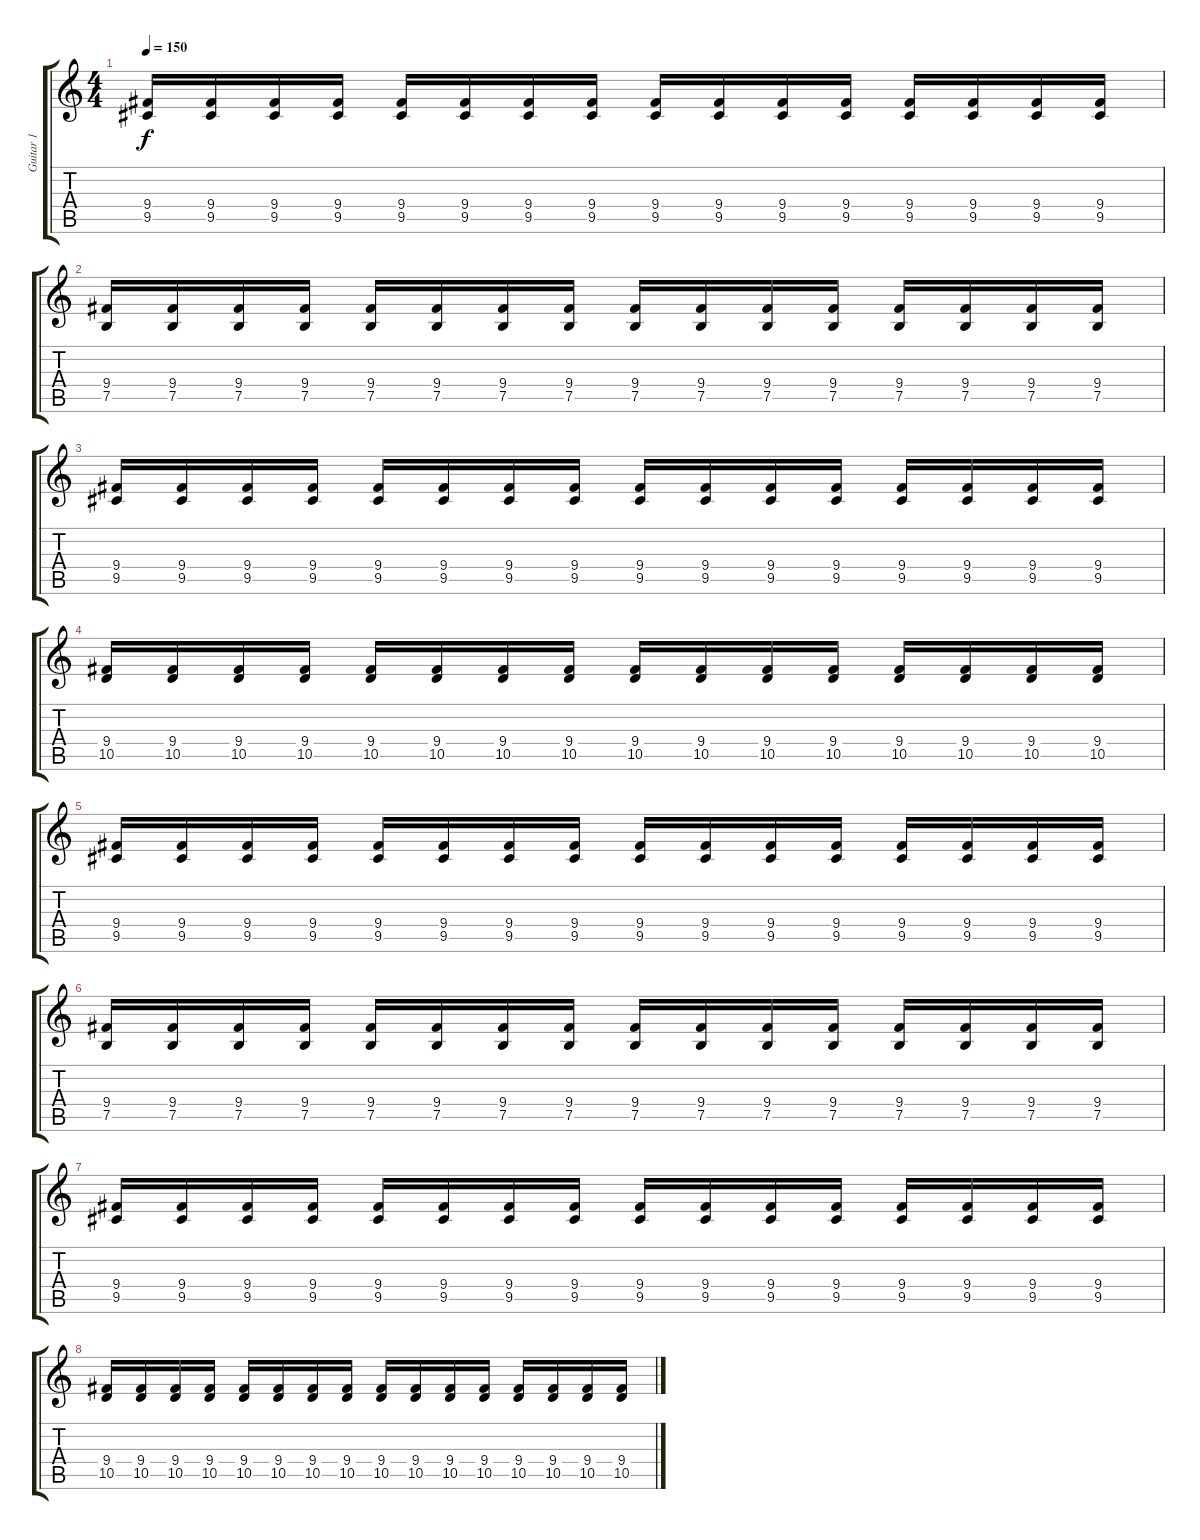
\track ("Guitar 1 " "Guitar 1 ") {instrument distortionguitar}
\staff {score tabs}
\tuning (B3 Gb3 D3 A2 E2 B1) {hide}
\ts (4 4)
\tempo 150
\clef g2
\ks c
(9.4 9.5).16{dy f} (9.4 9.5).16 (9.4 9.5).16 (9.4 9.5).16 (9.4 9.5).16 (9.4 9.5).16 (9.4 9.5).16 (9.4 9.5).16 (9.4 9.5).16 (9.4 9.5).16 (9.4 9.5).16 (9.4 9.5).16 (9.4 9.5).16 (9.4 9.5).16 (9.4 9.5).16 (9.4 9.5).16 |
(9.4 7.5).16 (9.4 7.5).16 (9.4 7.5).16 (9.4 7.5).16 (9.4 7.5).16 (9.4 7.5).16 (9.4 7.5).16 (9.4 7.5).16 (9.4 7.5).16 (9.4 7.5).16 (9.4 7.5).16 (9.4 7.5).16 (9.4 7.5).16 (9.4 7.5).16 (9.4 7.5).16 (9.4 7.5).16 |
(9.4 9.5).16 (9.4 9.5).16 (9.4 9.5).16 (9.4 9.5).16 (9.4 9.5).16 (9.4 9.5).16 (9.4 9.5).16 (9.4 9.5).16 (9.4 9.5).16 (9.4 9.5).16 (9.4 9.5).16 (9.4 9.5).16 (9.4 9.5).16 (9.4 9.5).16 (9.4 9.5).16 (9.4 9.5).16 |
(9.4 10.5).16 (9.4 10.5).16 (9.4 10.5).16 (9.4 10.5).16 (9.4 10.5).16 (9.4 10.5).16 (9.4 10.5).16 (9.4 10.5).16 (9.4 10.5).16 (9.4 10.5).16 (9.4 10.5).16 (9.4 10.5).16 (9.4 10.5).16 (9.4 10.5).16 (9.4 10.5).16 (9.4 10.5).16 |
(9.4 9.5).16 (9.4 9.5).16 (9.4 9.5).16 (9.4 9.5).16 (9.4 9.5).16 (9.4 9.5).16 (9.4 9.5).16 (9.4 9.5).16 (9.4 9.5).16 (9.4 9.5).16 (9.4 9.5).16 (9.4 9.5).16 (9.4 9.5).16 (9.4 9.5).16 (9.4 9.5).16 (9.4 9.5).16 |
(9.4 7.5).16 (9.4 7.5).16 (9.4 7.5).16 (9.4 7.5).16 (9.4 7.5).16 (9.4 7.5).16 (9.4 7.5).16 (9.4 7.5).16 (9.4 7.5).16 (9.4 7.5).16 (9.4 7.5).16 (9.4 7.5).16 (9.4 7.5).16 (9.4 7.5).16 (9.4 7.5).16 (9.4 7.5).16 |
(9.4 9.5).16 (9.4 9.5).16 (9.4 9.5).16 (9.4 9.5).16 (9.4 9.5).16 (9.4 9.5).16 (9.4 9.5).16 (9.4 9.5).16 (9.4 9.5).16 (9.4 9.5).16 (9.4 9.5).16 (9.4 9.5).16 (9.4 9.5).16 (9.4 9.5).16 (9.4 9.5).16 (9.4 9.5).16 |
(9.4 10.5).16 (9.4 10.5).16 (9.4 10.5).16 (9.4 10.5).16 (9.4 10.5).16 (9.4 10.5).16 (9.4 10.5).16 (9.4 10.5).16 (9.4 10.5).16 (9.4 10.5).16 (9.4 10.5).16 (9.4 10.5).16 (9.4 10.5).16 (9.4 10.5).16 (9.4 10.5).16 (9.4 10.5).16
